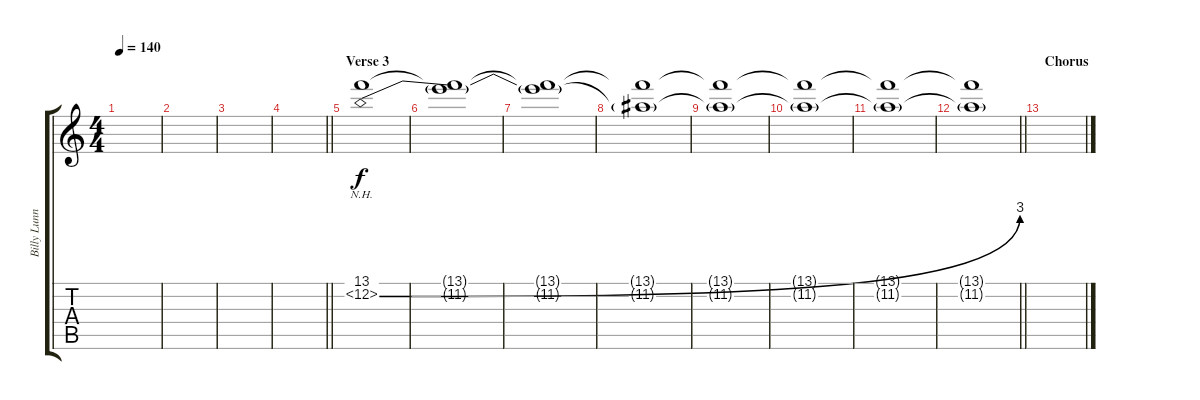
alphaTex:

\track ("Billy Lunn (Sound)" "Billy Lunn") {instrument distortionguitar}
\staff {score tabs}
\tuning (E4 B3 G3 D3 A2 E2) {hide}
\ts (4 4)
\tempo 140
\clef g2
\ks c
|
|
|
\barLineRight lightlight
|
\section ("" "Verse 3")
(13.1 11.2{be (bend 0 0 60 12) nh}).1{volume 13 instrument distortionguitar} |
(13.1{t} 11.2{t}).1 |
(13.1{t} 11.2{t}).1 |
(13.1{t} 11.2{t}).1 |
(13.1{t} 11.2{t}).1 |
(13.1{t} 11.2{t}).1 |
(13.1{t} 11.2{t}).1 |
\barLineRight lightlight
(13.1{t} 11.2{t}).1 |
\section ("" "Chorus")
